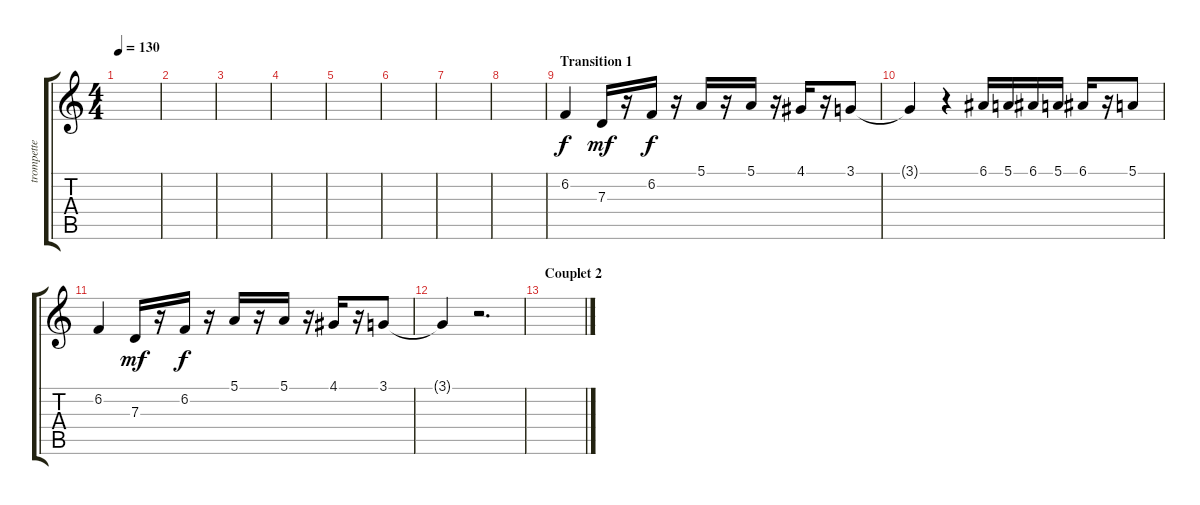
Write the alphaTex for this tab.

\track ("trompette" "trompette") {instrument trumpet}
\staff {score tabs}
\tuning (E4 B3 G3 D3 A2 E2) {hide}
\ts (4 4)
\tempo 130
\clef g2
\ks c
|
|
|
|
|
|
|
|
\section ("" "Transition 1")
6.2.4 7.3.16{dy mf} r.16 6.2.16{dy f} r.16 5.1.16 r.16 5.1.16 r.16 4.1.16 r.16 3.1.8 |
3.1{t}.4 r.4 6.1.16 5.1.16 6.1.16 5.1.16 6.1.16 r.16 5.1.8 |
6.2.4 7.3.16{dy mf} r.16 6.2.16{dy f} r.16 5.1.16 r.16 5.1.16 r.16 4.1.16 r.16 3.1.8 |
3.1{t}.4 r.2{d} |
\section ("" "Couplet 2")
